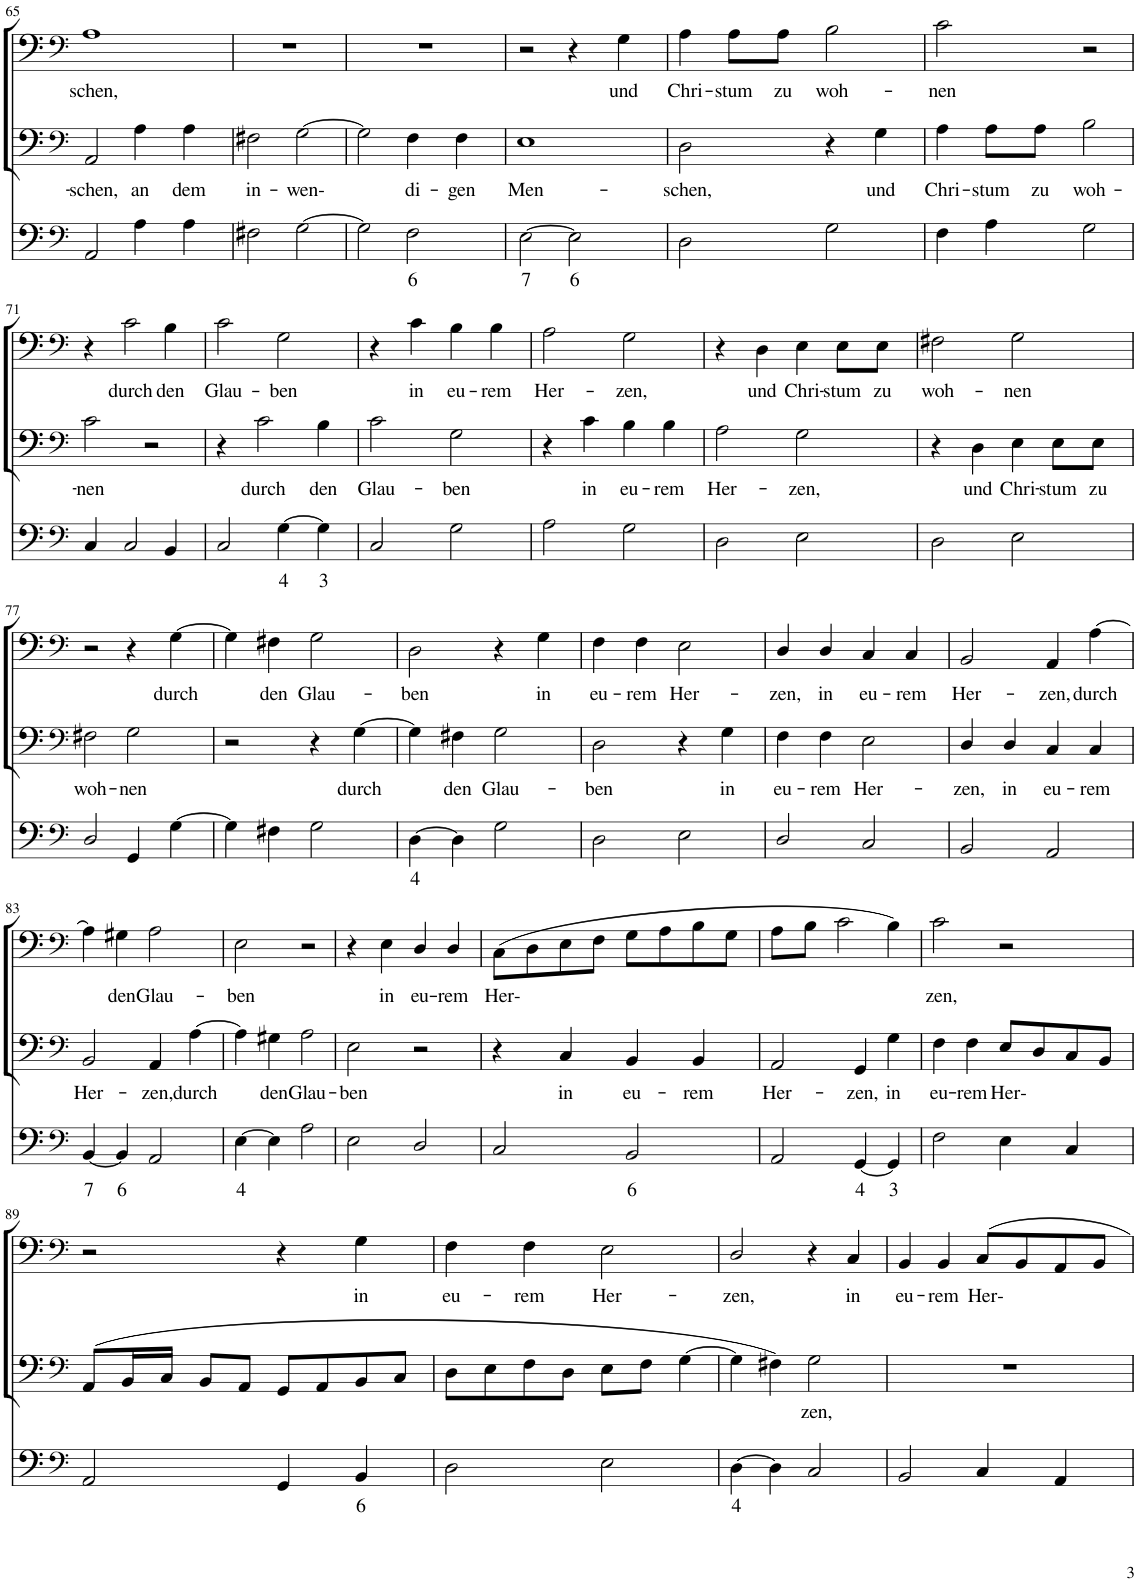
**kern	**text	**kern	**text	**kern	**text
*part3	*part3	*part2	*part2	*part1	*part1
*staff3	*staff3	*staff2	*staff2	*staff1	*staff1
*I"Continuo	*	*I"Bass II	*	*I"Bass I	*
!!LO:PB:g=z
*clefF4	*	*clefF4	*	*clefF4	*
*k[]	*	*k[]	*	*k[]	*
*M4/4	*	*M4/4	*	*M4/4	*
=65	=65	=65	=65	=65	=65
!	!	!	!LO:LY:b	!	!LO:LY:b
2AA/	.	2AA/	schen,	1A	schen,
!	!	!	!LO:LY:b	!	!
4A\	.	4A\	an	.	.
!	!	!	!LO:LY:b	!	!
4A\	.	4A\	dem	.	.
=66	=66	=66	=66	=66	=66
!	!	!	!LO:LY:b	!	!
2F#X\	.	2F#X\	in-	1r	.
!	!	!	!LO:LY:b	!	!
[2G\	.	[2G\	wen-	.	.
=67	=67	=67	=67	=67	=67
2G\]	.	2G\]	.	1r	.
!	!LO:LY:b	!	!LO:LY:b	!	!
2F\	6	4F\	di-	.	.
!	!	!	!LO:LY:b	!	!
.	.	4F\	gen	.	.
=68	=68	=68	=68	=68	=68
!	!LO:LY:b	!	!LO:LY:b	!	!
[2E\	7	1E	Men-	2r	.
!	!LO:LY:b	!	!	!	!
2E\]	6	.	.	4r	.
!	!	!	!	!	!LO:LY:b
.	.	.	.	4G\	und
=69	=69	=69	=69	=69	=69
!	!	!	!LO:LY:b	!	!LO:LY:b
2D\	.	2D\	schen,	4A\	Chri-
!	!	!	!	!	!LO:LY:b
.	.	.	.	8A\L	stum
!	!	!	!	!	!LO:LY:b
.	.	.	.	8A\J	zu
!	!	!	!	!	!LO:LY:b
2G\	.	4r	.	2B\	woh-
!	!	!	!LO:LY:b	!	!
.	.	4G\	und	.	.
=70	=70	=70	=70	=70	=70
!	!	!	!LO:LY:b	!	!LO:LY:b
4F\	.	4A\	Chri-	2c\	nen
!	!	!	!LO:LY:b	!	!
4A\	.	8A\L	stum	.	.
!	!	!	!LO:LY:b	!	!
.	.	8A\J	zu	.	.
!	!	!	!LO:LY:b	!	!
2G\	.	2B\	woh-	2r	.
!!LO:LB:g=z
=71	=71	=71	=71	=71	=71
*clefF4	*	*clefF4	*	*clefF4	*
!	!	!	!LO:LY:b	!	!
4C/	.	2c\	nen	4r	.
!	!	!	!	!	!LO:LY:b
2C/	.	.	.	2c\	durch
.	.	2r	.	.	.
!	!	!	!	!	!LO:LY:b
4BB/	.	.	.	4B\	den
=72	=72	=72	=72	=72	=72
!	!	!	!	!	!LO:LY:b
2C/	.	4r	.	2c\	Glau-
!	!	!	!LO:LY:b	!	!
.	.	2c\	durch	.	.
!	!LO:LY:b	!	!	!	!LO:LY:b
[4G\	4	.	.	2G\	ben
!	!LO:LY:b	!	!LO:LY:b	!	!
4G\]	3	4B\	den	.	.
=73	=73	=73	=73	=73	=73
!	!	!	!LO:LY:b	!	!
2C/	.	2c\	Glau-	4r	.
!	!	!	!	!	!LO:LY:b
.	.	.	.	4c\	in
!	!	!	!LO:LY:b	!	!LO:LY:b
2G\	.	2G\	ben	4B\	eu-
!	!	!	!	!	!LO:LY:b
.	.	.	.	4B\	rem
=74	=74	=74	=74	=74	=74
!	!	!	!	!	!LO:LY:b
2A\	.	4r	.	2A\	Her-
!	!	!	!LO:LY:b	!	!
.	.	4c\	in	.	.
!	!	!	!LO:LY:b	!	!LO:LY:b
2G\	.	4B\	eu-	2G\	zen,
!	!	!	!LO:LY:b	!	!
.	.	4B\	rem	.	.
=75	=75	=75	=75	=75	=75
!	!	!	!LO:LY:b	!	!
2D\	.	2A\	Her-	4r	.
!	!	!	!	!	!LO:LY:b
.	.	.	.	4D\	und
!	!	!	!LO:LY:b	!	!LO:LY:b
2E\	.	2G\	zen,	4E\	Chri-
!	!	!	!	!	!LO:LY:b
.	.	.	.	8E\L	stum
!	!	!	!	!	!LO:LY:b
.	.	.	.	8E\J	zu
=76	=76	=76	=76	=76	=76
!	!	!	!	!	!LO:LY:b
2D\	.	4r	.	2F#X\	woh-
!	!	!	!LO:LY:b	!	!
.	.	4D\	und	.	.
!	!	!	!LO:LY:b	!	!LO:LY:b
2E\	.	4E\	Chri-	2G\	nen
!	!	!	!LO:LY:b	!	!
.	.	8E\L	stum	.	.
!	!	!	!LO:LY:b	!	!
.	.	8E\J	zu	.	.
!!LO:LB:g=z
=77	=77	=77	=77	=77	=77
*clefF4	*	*clefF4	*	*clefF4	*
!	!	!	!LO:LY:b	!	!
2D/	.	2F#X\	woh-	2r	.
!	!	!	!LO:LY:b	!	!
4GG/	.	2G\	nen	4r	.
!	!	!	!	!	!LO:LY:b
[4G\	.	.	.	[4G\	durch
=78	=78	=78	=78	=78	=78
4G\]	.	2r	.	4G\]	.
!	!	!	!	!	!LO:LY:b
4F#X\	.	.	.	4F#X\	den
!	!	!	!	!	!LO:LY:b
2G\	.	4r	.	2G\	Glau-
!	!	!	!LO:LY:b	!	!
.	.	[4G\	durch	.	.
=79	=79	=79	=79	=79	=79
!	!LO:LY:b	!	!	!	!LO:LY:b
[4D\	4	4G\]	.	2D\	ben
!	!	!	!LO:LY:b	!	!
4D\]	.	4F#X\	den	.	.
!	!	!	!LO:LY:b	!	!
2G\	.	2G\	Glau-	4r	.
!	!	!	!	!	!LO:LY:b
.	.	.	.	4G\	in
=80	=80	=80	=80	=80	=80
!	!	!	!LO:LY:b	!	!LO:LY:b
2D\	.	2D\	ben	4F\	eu-
!	!	!	!	!	!LO:LY:b
.	.	.	.	4F\	rem
!	!	!	!	!	!LO:LY:b
2E\	.	4r	.	2E\	Her-
!	!	!	!LO:LY:b	!	!
.	.	4G\	in	.	.
=81	=81	=81	=81	=81	=81
!	!	!	!LO:LY:b	!	!LO:LY:b
2D/	.	4F\	eu-	4D/	zen,
!	!	!	!LO:LY:b	!	!LO:LY:b
.	.	4F\	rem	4D/	in
!	!	!	!LO:LY:b	!	!LO:LY:b
2C/	.	2E\	Her-	4C/	eu-
!	!	!	!	!	!LO:LY:b
.	.	.	.	4C/	rem
=82	=82	=82	=82	=82	=82
!	!	!	!LO:LY:b	!	!LO:LY:b
2BB/	.	4D/	zen,	2BB/	Her-
!	!	!	!LO:LY:b	!	!
.	.	4D/	in	.	.
!	!	!	!LO:LY:b	!	!LO:LY:b
2AA/	.	4C/	eu-	4AA/	zen,
!	!	!	!LO:LY:b	!	!LO:LY:b
.	.	4C/	rem	[4A\	durch
!!LO:LB:g=z
=83	=83	=83	=83	=83	=83
*clefF4	*	*clefF4	*	*clefF4	*
!	!LO:LY:b	!	!LO:LY:b	!	!
[4BB/	7	2BB/	Her-	4A\]	.
!	!LO:LY:b	!	!	!	!LO:LY:b
4BB/]	6	.	.	4G#X\	den
!	!	!	!LO:LY:b	!	!LO:LY:b
2AA/	.	4AA/	zen,	2A\	Glau-
!	!	!	!LO:LY:b	!	!
.	.	[4A\	durch	.	.
=84	=84	=84	=84	=84	=84
!	!LO:LY:b	!	!	!	!LO:LY:b
[4E\	4	4A\]	.	2E\	ben
!	!	!	!LO:LY:b	!	!
4E\]	.	4G#X\	den	.	.
!	!	!	!LO:LY:b	!	!
2A\	.	2A\	Glau-	2r	.
=85	=85	=85	=85	=85	=85
!	!	!	!LO:LY:b	!	!
2E\	.	2E\	ben	4r	.
!	!	!	!	!	!LO:LY:b
.	.	.	.	4E\	in
!	!	!	!	!	!LO:LY:b
2D/	.	2r	.	4D/	eu-
!	!	!	!	!	!LO:LY:b
.	.	.	.	4D/	rem
=86	=86	=86	=86	=86	=86
!	!	!	!	!	!LO:LY:b
2C/	.	4r	.	(8C\L	Her-
.	.	.	.	8D\	.
!	!	!	!LO:LY:b	!	!
.	.	4C/	in	8E\	.
.	.	.	.	8F\J	.
!	!LO:LY:b	!	!LO:LY:b	!	!
2BB/	6	4BB/	eu-	8G\L	.
.	.	.	.	8A\	.
!	!	!	!LO:LY:b	!	!
.	.	4BB/	rem	8B\	.
.	.	.	.	8G\J	.
=87	=87	=87	=87	=87	=87
!	!	!	!LO:LY:b	!	!
2AA/	.	2AA/	Her-	8A\L	.
.	.	.	.	8B\J	.
.	.	.	.	2c\	.
!	!LO:LY:b	!	!LO:LY:b	!	!
[4GG/	4	4GG/	zen,	.	.
!	!LO:LY:b	!	!LO:LY:b	!	!
4GG/]	3	4G\	in	4B\)	.
=88	=88	=88	=88	=88	=88
!	!	!	!LO:LY:b	!	!LO:LY:b
2F\	.	4F\	eu-	2c\	zen,
!	!	!	!LO:LY:b	!	!
.	.	4F\	rem	.	.
!	!	!	!LO:LY:b	!	!
4E\	.	8E/L	Her-	2r	.
.	.	8D/	.	.	.
4C/	.	8C/	.	.	.
.	.	8BB/J	.	.	.
!!LO:LB:g=z
=89	=89	=89	=89	=89	=89
*clefF4	*	*clefF4	*	*clefF4	*
2AA/	.	(8AA/L	.	2r	.
.	.	16BB/L	.	.	.
.	.	16C/JJ	.	.	.
.	.	8BB/L	.	.	.
.	.	8AA/J	.	.	.
4GG/	.	8GG/L	.	4r	.
.	.	8AA/	.	.	.
!	!LO:LY:b	!	!	!	!LO:LY:b
4BB/	6	8BB/	.	4G\	in
.	.	8C/J	.	.	.
=90	=90	=90	=90	=90	=90
!	!	!	!	!	!LO:LY:b
2D\	.	8D\L	.	4F\	eu-
.	.	8E\	.	.	.
!	!	!	!	!	!LO:LY:b
.	.	8F\	.	4F\	rem
.	.	8D\J	.	.	.
!	!	!	!	!	!LO:LY:b
2E\	.	8E\L	.	2E\	Her-
.	.	8F\J	.	.	.
.	.	[4G\	.	.	.
=91	=91	=91	=91	=91	=91
!	!LO:LY:b	!	!	!	!LO:LY:b
[4D\	4	4G\]	.	2D/	zen,
4D\]	.	4F#X\)	.	.	.
!	!	!	!LO:LY:b	!	!
2C/	.	2G\	zen,	4r	.
!	!	!	!	!	!LO:LY:b
.	.	.	.	4C/	in
=92	=92	=92	=92	=92	=92
!	!	!	!	!	!LO:LY:b
2BB/	.	1r	.	4BB/	eu-
!	!	!	!	!	!LO:LY:b
.	.	.	.	4BB/	rem
!	!	!	!	!	!LO:LY:b
4C/	.	.	.	8C/L	Her-
.	.	.	.	8BB/	.
4AA/	.	.	.	8AA/	.
.	.	.	.	8BB/J	.
=	=	=	=	=	=
*-	*-	*-	*-	*-	*-
